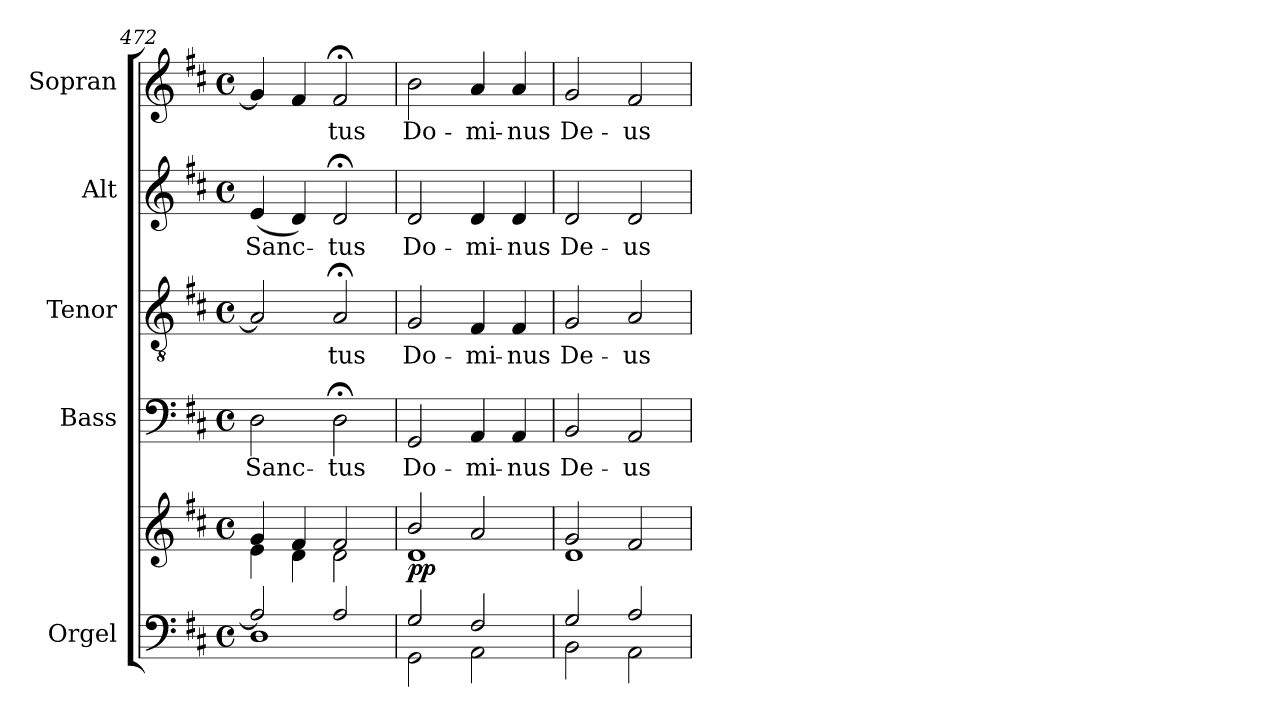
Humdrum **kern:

**kern	**kern	**dynam	**kern	**text	**kern	**text	**kern	**text	**kern	**text
*part5	*part5	*part5	*part4	*part4	*part3	*part3	*part2	*part2	*part1	*part1
*staff6	*staff5	*staff5/6	*staff4	*staff4	*staff3	*staff3	*staff2	*staff2	*staff1	*staff1
*I"Orgel	*	*	*I"Bass	*	*I"Tenor	*	*I"Alt	*	*I"Sopran	*
*I'Org.	*	*	*I'B	*	*I'T	*	*I'A	*	*I'S	*
*clefF4	*clefG2	*	*clefF4	*	*clefGv2	*	*clefG2	*	*clefG2	*
*k[f#c#]	*k[f#c#]	*	*k[f#c#]	*	*k[f#c#]	*	*k[f#c#]	*	*k[f#c#]	*
*D:	*D:	*	*D:	*	*D:	*	*D:	*	*D:	*
*M4/4	*M4/4	*	*M4/4	*	*M4/4	*	*M4/4	*	*M4/4	*
*met(c)	*met(c)	*	*met(c)	*	*met(c)	*	*met(c)	*	*met(c)	*
=472	=472	=472	=472	=472	=472	=472	=472	=472	=472	=472
*^	*^	*	*	*	*	*	*	*	*	*
!	!	!	!	!	!	!LO:LY:b	!	!	!	!LO:LY:b	!	!
2A!/]	1D!	4g!/	4e!\	.	2D\	Sanc-	2A/]	.	(<4e/	Sanc-	4g/]	.
.	.	4f#!/	4d!\	.	.	.	.	.	4d/)	.	4f#/	.
!	!	!	!	!	!	!LO:LY:b	!	!LO:LY:b	!	!LO:LY:b	!	!LO:LY:b
2A!/	.	2f#!/	2d!\	.	2D;<\	-tus	2A;</	-tus	2d;</	-tus	2f#;</	-tus
=473	=473	=473	=473	=473	=473	=473	=473	=473	=473	=473	=473	=473
!	!	!	!	!LO:DY:b	!	!LO:LY:b	!	!LO:LY:b	!	!LO:LY:b	!	!LO:LY:b
2G/	2GG\	2b/	1d	pp	2GG/	Do-	2G/	Do-	2d/	Do-	2b\	Do-
!	!	!	!	!	!	!LO:LY:b	!	!LO:LY:b	!	!LO:LY:b	!	!LO:LY:b
2F#/	2AA\	2a/	.	.	4AA/	-mi-	4F#/	-mi-	4d/	-mi-	4a/	-mi-
!	!	!	!	!	!	!LO:LY:b	!	!LO:LY:b	!	!LO:LY:b	!	!LO:LY:b
.	.	.	.	.	4AA/	-nus	4F#/	-nus	4d/	-nus	4a/	-nus
=474	=474	=474	=474	=474	=474	=474	=474	=474	=474	=474	=474	=474
!	!	!	!	!	!	!LO:LY:b	!	!LO:LY:b	!	!LO:LY:b	!	!LO:LY:b
2G/	2BB\	2g/	1d	.	2BB/	De-	2G/	De-	2d/	De-	2g/	De-
!	!	!	!	!	!	!LO:LY:b	!	!LO:LY:b	!	!LO:LY:b	!	!LO:LY:b
2A/	2AA\	2f#/	.	.	2AA/	-us	2A/	-us	2d/	-us	2f#/	-us
*v	*v	*	*	*	*	*	*	*	*	*	*	*
*	*v	*v	*	*	*	*	*	*	*	*	*
=	=	=	=	=	=	=	=	=	=	=
*-	*-	*-	*-	*-	*-	*-	*-	*-	*-	*-
